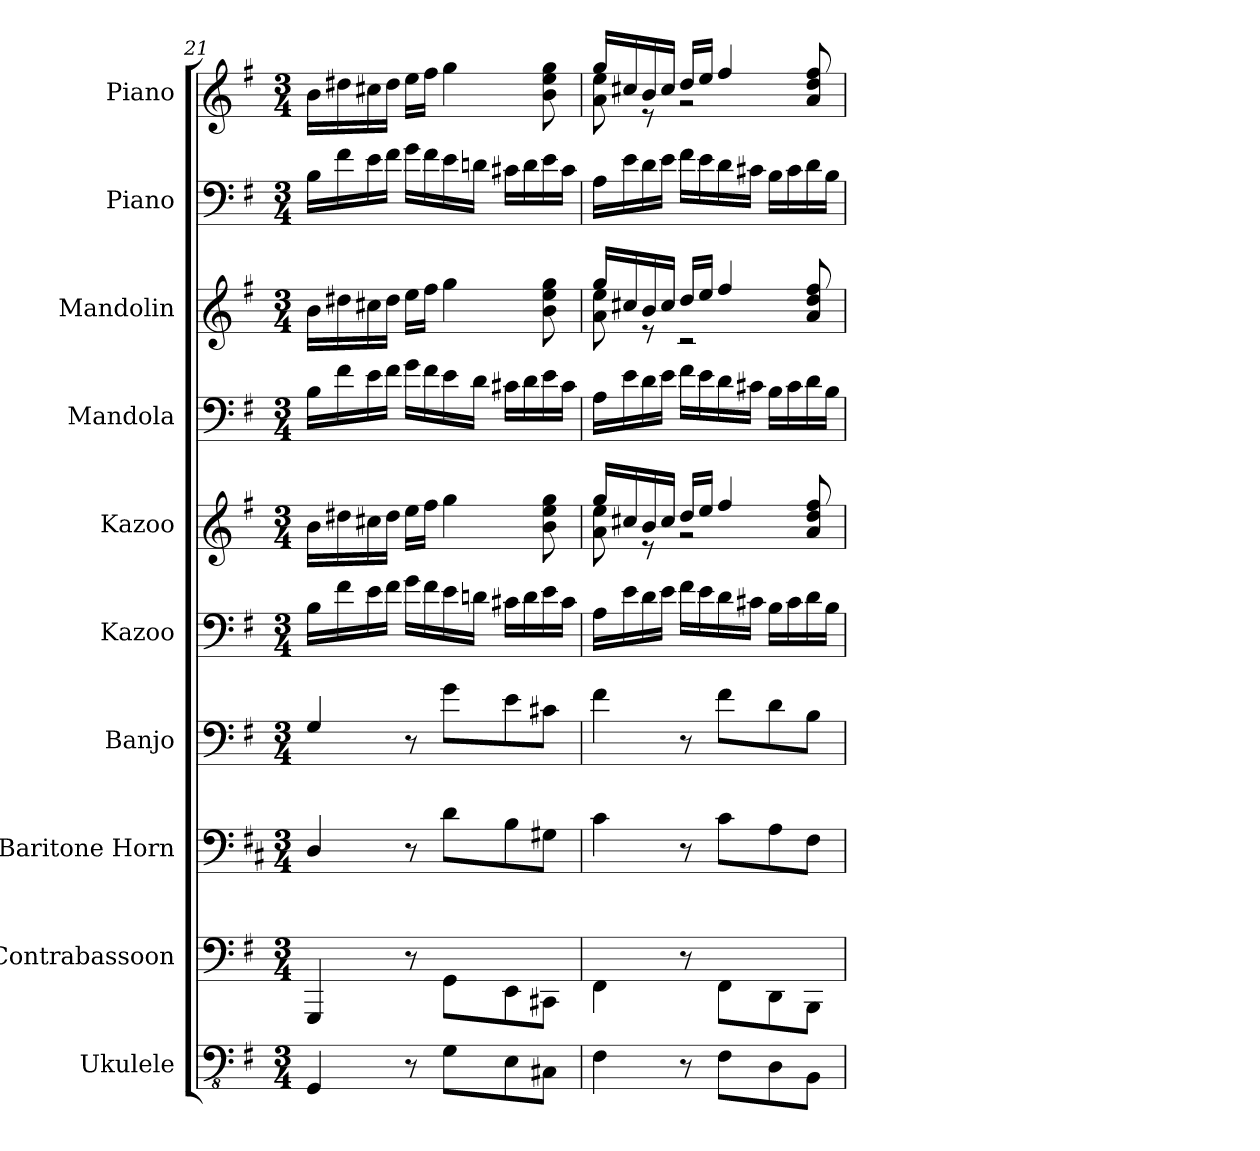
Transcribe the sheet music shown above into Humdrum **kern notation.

**kern	**kern	**kern	**kern	**kern	**kern	**kern	**kern	**kern	**kern
*part10	*part9	*part8	*part7	*part6	*part5	*part4	*part3	*part2	*part1
*staff10	*staff9	*staff8	*staff7	*staff6	*staff5	*staff4	*staff3	*staff2	*staff1
*I"Ukulele	*I"Contrabassoon	*I"Baritone Horn	*I"Banjo	*I"Kazoo	*I"Kazoo	*I"Mandola	*I"Mandolin	*I"Piano	*I"Piano
*I'Uk.	*I'Cbsn.	*I'Bar. Hn.	*I'Bj.	*I'Kaz.	*I'Kaz.	*I'Mda.	*I'Mdn.	*I'Pno.	*I'Pno.
*clefFv4	*clefF4	*clefF4	*clefF4	*clefF4	*clefG2	*clefF4	*	*clefF4	*clefG2
*	*ITrd7c12	*ITrd4c7	*ITrd7c12	*	*	*	*	*	*
*k[f#]	*k[f#]	*k[f#]	*k[f#]	*k[f#]	*k[f#]	*k[f#]	*k[f#]	*k[f#]	*k[f#]
*G:	*G:	*G:	*G:	*G:	*G:	*G:	*G:	*G:	*G:
*M3/4	*M3/4	*M3/4	*M3/4	*M3/4	*M3/4	*M3/4	*M3/4	*M3/4	*M3/4
=21	=21	=21	=21	=21	=21	=21	=21	=21	=21
4GGG/	4GGGG/	4GG/	4GG/	16B\LL	16b\LL	16B\LL	16b\LL	16B\LL	16b\LL
.	.	.	.	16f#\	16dd#X\	16f#\	16dd#X\	16f#\	16dd#X\
.	.	.	.	16e\	16cc#X\	16e\	16cc#X\	16e\	16cc#X\
.	.	.	.	16f#\JJ	16dd#\JJ	16f#\JJ	16dd#\JJ	16f#\JJ	16dd#\JJ
8r	8r	8r	8r	16g\LL	16ee\LL	16g\LL	16ee\LL	16g\LL	16ee\LL
.	.	.	.	16f#\	16ff#\JJ	16f#\	16ff#\JJ	16f#\	16ff#\JJ
8GG\L	8GGG\L	8G\L	8G\L	16e\	4gg\	16e\	4gg\	16e\	4gg\
.	.	.	.	16dn\JJ	.	16d\JJ	.	16dn\JJ	.
8EE\	8EEE\	8E\	8E\	16c#X\LL	.	16c#X\LL	.	16c#X\LL	.
.	.	.	.	16d\	.	16d\	.	16d\	.
8CC#X\J	8CCC#X\J	8C#X\J	8C#X\J	16e\	8b\ 8ee\ 8gg\	16e\	8b\ 8ee\ 8gg\	16e\	8b\ 8ee\ 8gg\
.	.	.	.	16c#\JJ	.	16c#\JJ	.	16c#\JJ	.
=22	=22	=22	=22	=22	=22	=22	=22	=22	=22
*	*	*	*	*	*^	*	*^	*	*^
4FF#\	4FFF#\	4F#\	4F#\	16A\LL	16gg/LL	8a\ 8ee\	16A\LL	16gg/LL	8a\ 8ee\	16A\LL	16gg/LL	8a\ 8ee\
.	.	.	.	16e\	16cc#X/	.	16e\	16cc#X/	.	16e\	16cc#X/	.
.	.	.	.	16d\	16b/	8re	16d\	16b/	8r	16d\	16b/	8re
.	.	.	.	16e\JJ	16cc#/JJ	.	16e\JJ	16cc#/JJ	.	16e\JJ	16cc#/JJ	.
8r	8r	8r	8r	16f#\LL	16dd/LL	2rg	16f#\LL	16dd/LL	2r	16f#\LL	16dd/LL	2rg
.	.	.	.	16e\	16ee/JJ	.	16e\	16ee/JJ	.	16e\	16ee/JJ	.
8FF#\L	8FFF#\L	8F#\L	8F#\L	16d\	4ff#/	.	16d\	4ff#/	.	16d\	4ff#/	.
.	.	.	.	16c#X\JJ	.	.	16c#X\JJ	.	.	16c#X\JJ	.	.
8DD\	8DDD\	8D\	8D\	16B\LL	.	.	16B\LL	.	.	16B\LL	.	.
.	.	.	.	16c#\	.	.	16c#\	.	.	16c#\	.	.
8BBB\J	8BBBB\J	8BB\J	8BB\J	16d\	8a/ 8dd/ 8ff#/	.	16d\	8a/ 8dd/ 8ff#/	.	16d\	8a/ 8dd/ 8ff#/	.
.	.	.	.	16B\JJ	.	.	16B\JJ	.	.	16B\JJ	.	.
*	*	*	*	*	*v	*v	*	*v	*v	*	*v	*v
=	=	=	=	=	=	=	=	=	=
*-	*-	*-	*-	*-	*-	*-	*-	*-	*-
